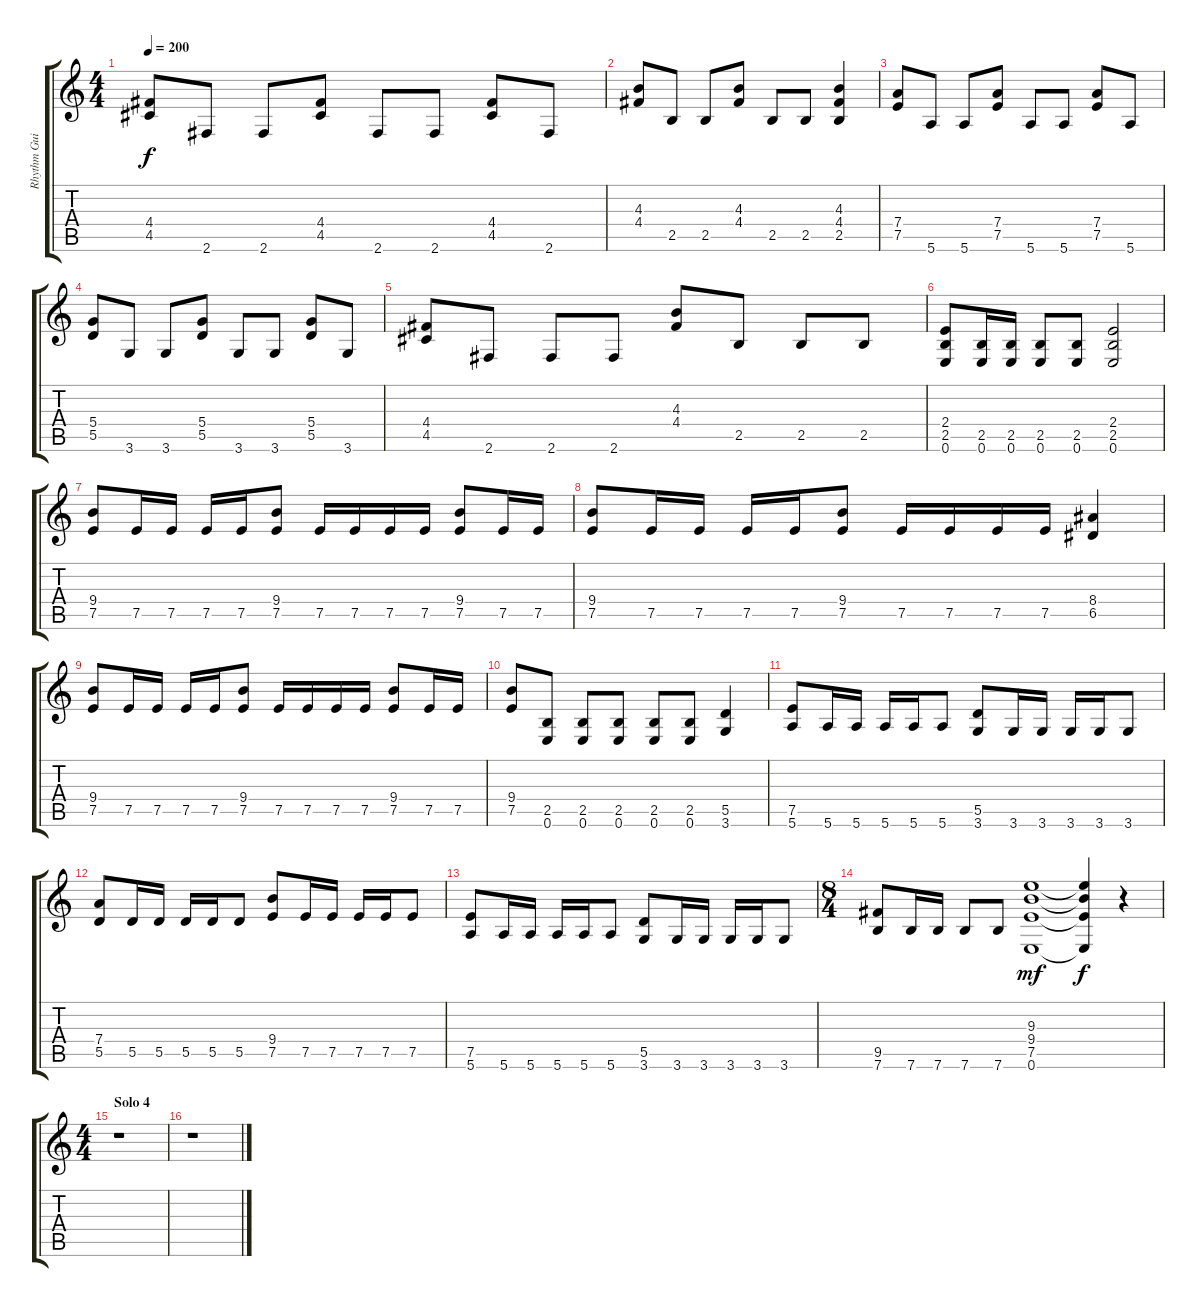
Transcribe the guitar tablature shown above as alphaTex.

\track ("Rhythm Guitar 1" "Rhythm Gui") {instrument distortionguitar}
\staff {score tabs}
\tuning (E4 B3 G3 D3 A2 E2) {hide}
\ts (4 4)
\tempo 200
\clef g2
\ks c
(4.4 4.5).8{dy f} 2.6.8 2.6.8 (4.4 4.5).8 2.6.8 2.6.8 (4.4 4.5).8 2.6.8 |
(4.3 4.4).8 2.5.8 2.5.8 (4.3 4.4).8 2.5.8 2.5.8 (4.3 4.4 2.5).4 |
(7.4 7.5).8 5.6.8 5.6.8 (7.4 7.5).8 5.6.8 5.6.8 (7.4 7.5).8 5.6.8 |
(5.4 5.5).8 3.6.8 3.6.8 (5.4 5.5).8 3.6.8 3.6.8 (5.4 5.5).8 3.6.8 |
(4.4 4.5).8 2.6.8 2.6.8 2.6.8 (4.3 4.4).8 2.5.8 2.5.8 2.5.8 |
(2.4 2.5 0.6).8 (2.5 0.6).16 (2.5 0.6).16 (2.5 0.6).8 (2.5 0.6).8 (2.4 2.5 0.6).2 |
(9.4 7.5).8 7.5.16 7.5.16 7.5.16 7.5.16 (9.4 7.5).8 7.5.16 7.5.16 7.5.16 7.5.16 (9.4 7.5).8 7.5.16 7.5.16 |
(9.4 7.5).8 7.5.16 7.5.16 7.5.16 7.5.16 (9.4 7.5).8 7.5.16 7.5.16 7.5.16 7.5.16 (8.4 6.5).4 |
(9.4 7.5).8 7.5.16 7.5.16 7.5.16 7.5.16 (9.4 7.5).8 7.5.16 7.5.16 7.5.16 7.5.16 (9.4 7.5).8 7.5.16 7.5.16 |
(9.4 7.5).8 (2.5 0.6).8 (2.5 0.6).8 (2.5 0.6).8 (2.5 0.6).8 (2.5 0.6).8 (5.5 3.6).4 |
(7.5 5.6).8 5.6.16 5.6.16 5.6.16 5.6.16 5.6.8 (5.5 3.6).8 3.6.16 3.6.16 3.6.16 3.6.16 3.6.8 |
(7.4 5.5).8 5.5.16 5.5.16 5.5.16 5.5.16 5.5.8 (9.4 7.5).8 7.5.16 7.5.16 7.5.16 7.5.16 7.5.8 |
(7.5 5.6).8 5.6.16 5.6.16 5.6.16 5.6.16 5.6.8 (5.5 3.6).8 3.6.16 3.6.16 3.6.16 3.6.16 3.6.8 |
\ts (8 4)
(9.5 7.6).8 7.6.16 7.6.16 7.6.8 7.6.8 (9.3 9.4 7.5 0.6).1{dy mf} (9.3{t} 9.4{t} 7.5{t} 0.6{t}).4{dy f} r.4 |
\ts (4 4)
\section ("" "Solo 4")
r.1 |
r.1
